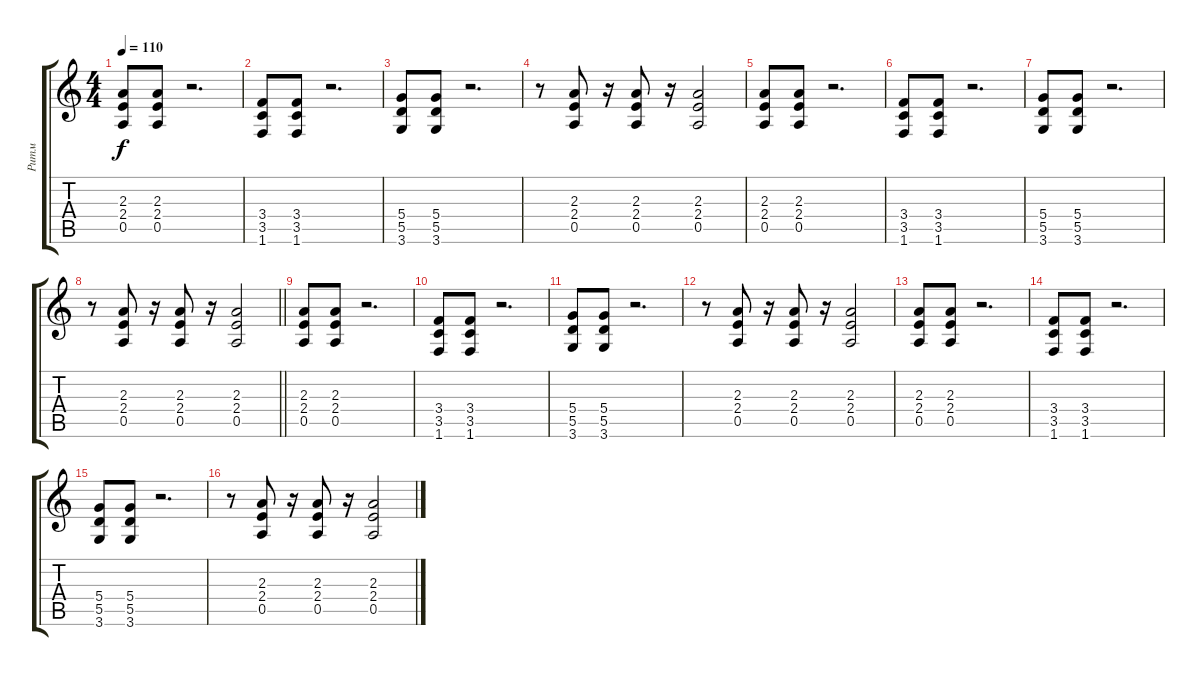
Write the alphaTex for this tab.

\track ("Ритм" "Ритм") {instrument distortionguitar}
\staff {score tabs}
\tuning (E4 B3 G3 D3 A2 E2) {hide}
\ts (4 4)
\tempo 110
\clef g2
\ks c
(2.3 2.4 0.5).8{dy f instrument distortionguitar} (2.3 2.4 0.5).8 r.2{d} |
(3.4 3.5 1.6).8 (3.4 3.5 1.6).8 r.2{d} |
(5.4 5.5 3.6).8 (5.4 5.5 3.6).8 r.2{d} |
r.8 (2.3 2.4 0.5).8 r.16 (2.3 2.4 0.5).8 r.16 (2.3 2.4 0.5).2 |
(2.3 2.4 0.5).8 (2.3 2.4 0.5).8 r.2{d} |
(3.4 3.5 1.6).8 (3.4 3.5 1.6).8 r.2{d} |
(5.4 5.5 3.6).8 (5.4 5.5 3.6).8 r.2{d} |
\barLineRight lightlight
r.8 (2.3 2.4 0.5).8 r.16 (2.3 2.4 0.5).8 r.16 (2.3 2.4 0.5).2 |
\section ("" "")
(2.3 2.4 0.5).8 (2.3 2.4 0.5).8 r.2{d} |
(3.4 3.5 1.6).8 (3.4 3.5 1.6).8 r.2{d} |
(5.4 5.5 3.6).8 (5.4 5.5 3.6).8 r.2{d} |
r.8 (2.3 2.4 0.5).8 r.16 (2.3 2.4 0.5).8 r.16 (2.3 2.4 0.5).2 |
(2.3 2.4 0.5).8 (2.3 2.4 0.5).8 r.2{d} |
(3.4 3.5 1.6).8 (3.4 3.5 1.6).8 r.2{d} |
(5.4 5.5 3.6).8 (5.4 5.5 3.6).8 r.2{d} |
r.8 (2.3 2.4 0.5).8 r.16 (2.3 2.4 0.5).8 r.16 (2.3 2.4 0.5).2
